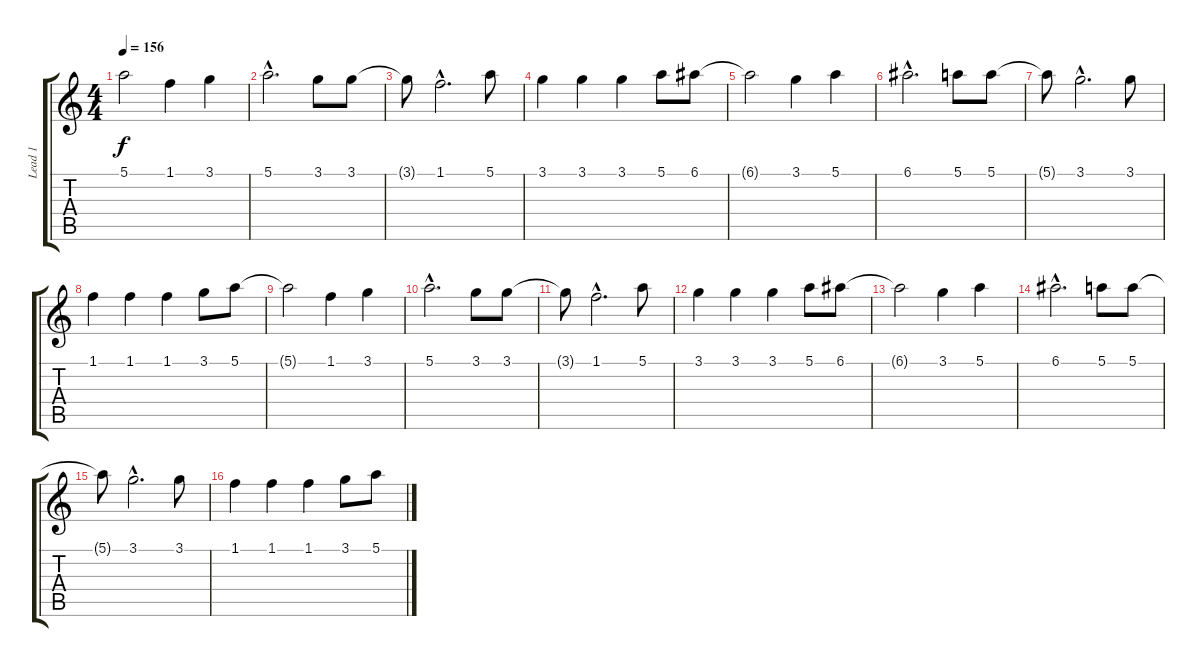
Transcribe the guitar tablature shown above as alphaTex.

\track ("Lead 1" "Lead 1") {instrument overdrivenguitar}
\staff {score tabs}
\tuning (E4 B3 G3 D3 A2 E2) {hide}
\ts (4 4)
\tempo 156
\clef g2
\ks c
5.1{t}.2{dy f} 1.1.4 3.1.4 |
\section ("" "")
5.1{hac}.2{d} 3.1.8 3.1.8 |
3.1{t}.8 1.1{hac}.2{d} 5.1.8 |
3.1.4 3.1.4 3.1.4 5.1.8 6.1.8 |
6.1{t}.2 3.1.4 5.1.4 |
6.1{hac}.2{d} 5.1.8 5.1.8 |
5.1{t}.8 3.1{hac}.2{d} 3.1.8 |
1.1.4 1.1.4 1.1.4 3.1.8 5.1.8 |
5.1{t}.2 1.1.4 3.1.4 |
\section ("" "")
5.1{hac}.2{d} 3.1.8 3.1.8 |
3.1{t}.8 1.1{hac}.2{d} 5.1.8 |
3.1.4 3.1.4 3.1.4 5.1.8 6.1.8 |
6.1{t}.2 3.1.4 5.1.4 |
6.1{hac}.2{d} 5.1.8 5.1.8 |
5.1{t}.8 3.1{hac}.2{d} 3.1.8 |
1.1.4 1.1.4 1.1.4 3.1.8 5.1.8
